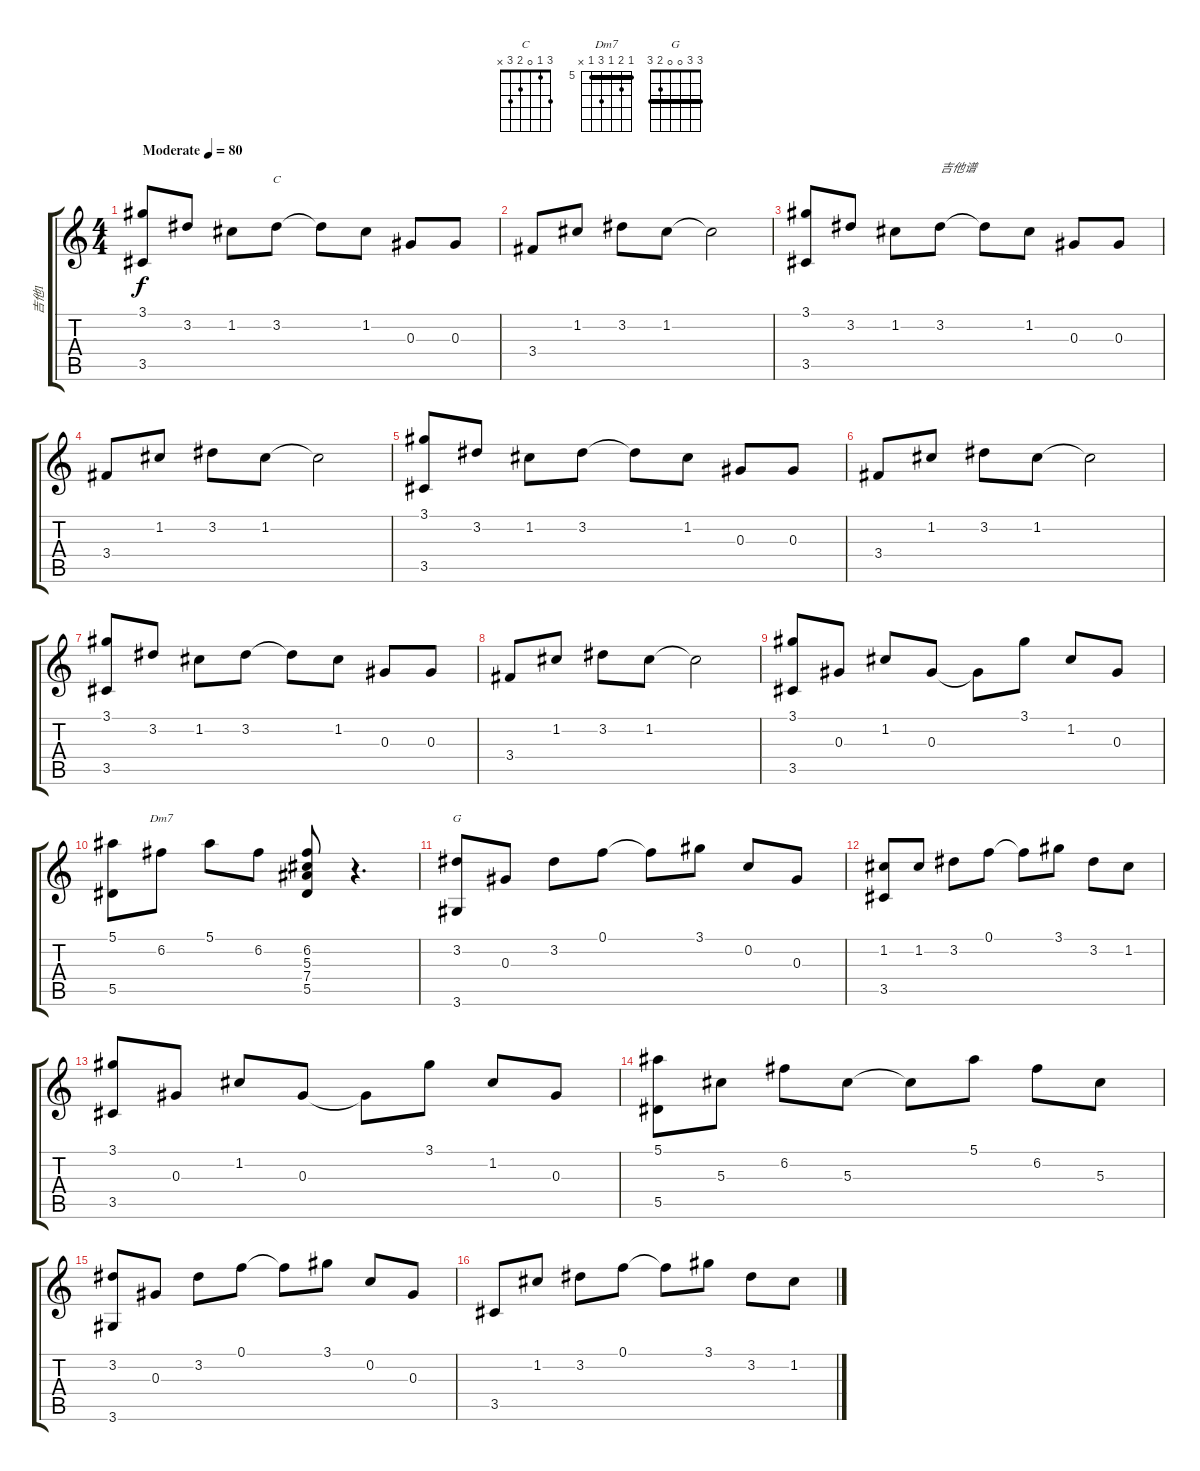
\track ("吉他1" "吉他1") {instrument acousticguitarsteel}
\staff {score tabs}
\tuning (F4 C4 Ab3 Eb3 Bb2 F2) {hide}
\chord ("C" 3 1 0 2 3 x)
\chord ("Dm7" 5 6 5 7 5 x) {firstfret 5 barre 5}
\chord ("G" 3 3 0 0 2 3) {barre 3}
\ts (4 4)
\tempo (80 "Moderate")
\clef g2
\ks c
(3.1 3.5).8{dy f instrument acousticguitarsteel} 3.2.8 1.2.8 3.2.8{ch "C"} 3.2{t}.8 1.2.8 0.3.8 0.3.8 |
3.4.8 1.2.8 3.2.8 1.2.8 1.2{t}.2 |
(3.1 3.5).8 3.2.8 1.2.8 3.2.8{txt "吉他谱"} 3.2{t}.8 1.2.8 0.3.8 0.3.8 |
3.4.8 1.2.8 3.2.8 1.2.8 1.2{t}.2 |
(3.1 3.5).8 3.2.8 1.2.8 3.2.8 3.2{t}.8 1.2.8 0.3.8 0.3.8 |
3.4.8 1.2.8 3.2.8 1.2.8 1.2{t}.2 |
(3.1 3.5).8 3.2.8 1.2.8 3.2.8 3.2{t}.8 1.2.8 0.3.8 0.3.8 |
3.4.8 1.2.8 3.2.8 1.2.8 1.2{t}.2 |
(3.1 3.5).8 0.3.8 1.2.8 0.3.8 0.3{t}.8 3.1.8 1.2.8 0.3.8 |
(5.1 5.5).8 6.2.8{ch "Dm7"} 5.1.8 6.2.8 (6.2 5.3 7.4 5.5).8 r.4{d} |
(3.2 3.6).8{ch "G"} 0.3.8 3.2.8 0.1.8 0.1{t}.8 3.1.8 0.2.8 0.3.8 |
(1.2 3.5).8 1.2.8 3.2.8 0.1.8 0.1{t}.8 3.1.8 3.2.8 1.2.8 |
(3.1 3.5).8 0.3.8 1.2.8 0.3.8 0.3{t}.8 3.1.8 1.2.8 0.3.8 |
(5.1 5.5).8 5.3.8 6.2.8 5.3.8 5.3{t}.8 5.1.8 6.2.8 5.3.8 |
(3.2 3.6).8 0.3.8 3.2.8 0.1.8 0.1{t}.8 3.1.8 0.2.8 0.3.8 |
3.5.8 1.2.8 3.2.8 0.1.8 0.1{t}.8 3.1.8 3.2.8 1.2.8
